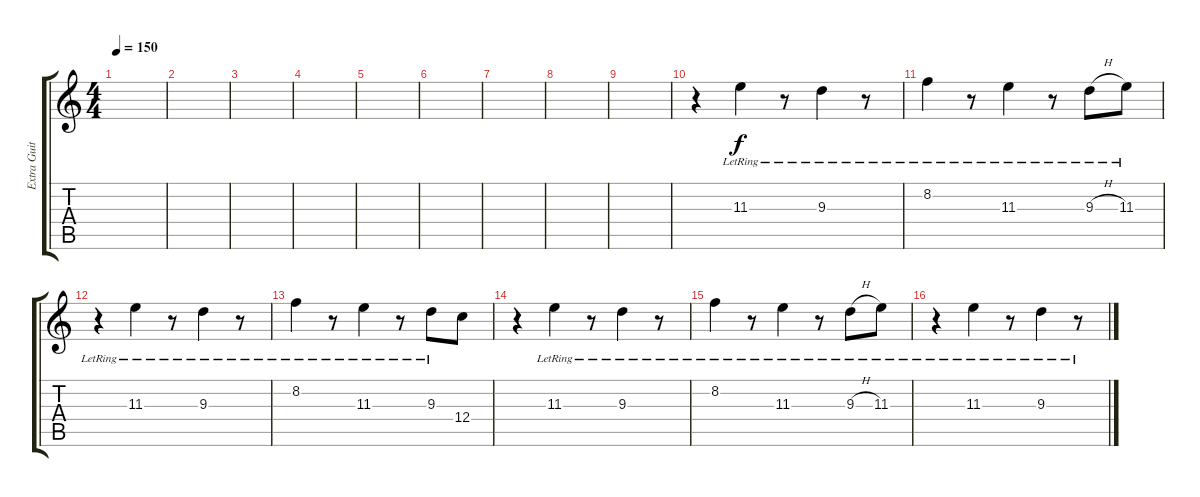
\track ("Extra Guitar 1" "Extra Guit") {instrument acousticguitarsteel}
\staff {score tabs}
\tuning (D4 A3 F3 C3 G2 C2) {hide}
\ts (4 4)
\tempo 150
\clef g2
\ks c
|
|
|
|
|
|
|
|
|
r.4 11.3{lr}.4 r.8 9.3{lr}.4 r.8 |
8.2{lr}.4 r.8 11.3{lr}.4 r.8 9.3{h lr}.8 11.3{lr}.8 |
r.4 11.3{lr}.4 r.8 9.3{lr}.4 r.8 |
8.2{lr}.4 r.8 11.3{lr}.4 r.8 9.3{lr}.8 12.4.8 |
r.4 11.3{lr}.4 r.8 9.3{lr}.4 r.8 |
8.2{lr}.4 r.8 11.3{lr}.4 r.8 9.3{h lr}.8 11.3{lr}.8 |
r.4 11.3{lr}.4 r.8 9.3{lr}.4 r.8
